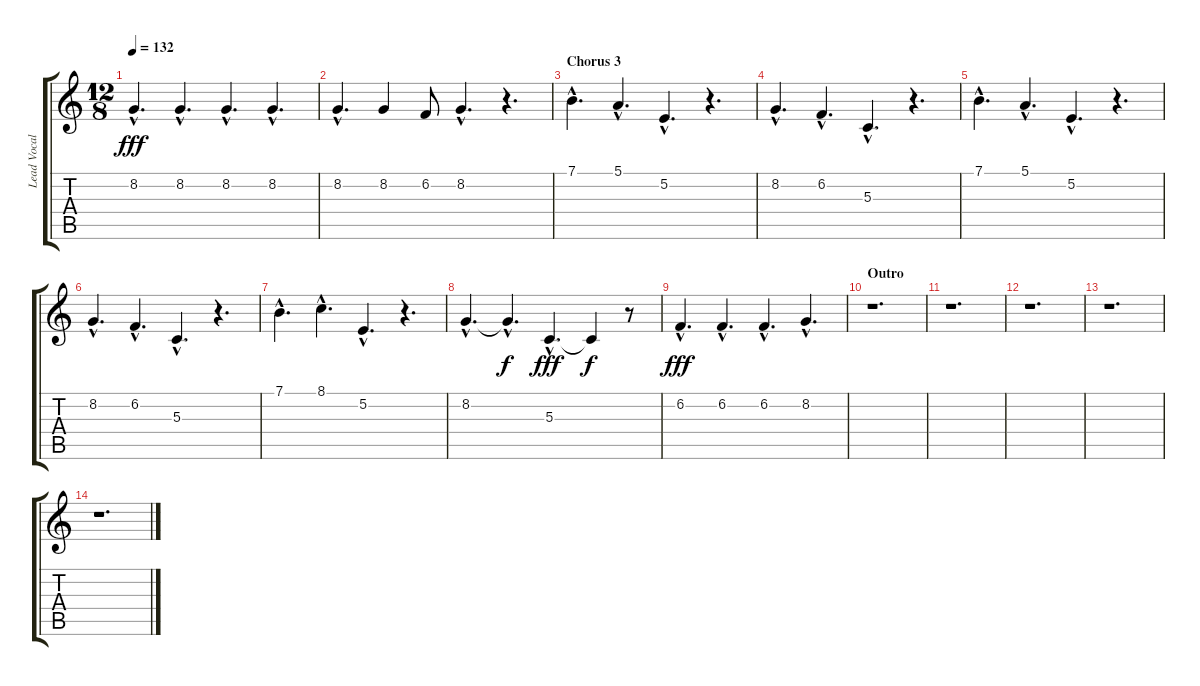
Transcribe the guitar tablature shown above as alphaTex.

\track ("Lead Vocals" "Lead Vocal") {instrument altosax}
\staff {score tabs}
\tuning (E4 B3 G3 D3 A2 E2) {hide}
\ts (12 8)
\tempo 132
\clef g2
\ks c
8.2{hac}.4{d dy fff} 8.2{hac}.4{d} 8.2{hac}.4{d} 8.2{hac}.4{d} |
8.2{hac}.4{d} 8.2.4 6.2.8 8.2{hac}.4{d} r.4{d} |
\section ("" "Chorus 3")
7.1{hac}.4{d} 5.1{hac}.4{d} 5.2{hac}.4{d} r.4{d} |
8.2{hac}.4{d} 6.2{hac}.4{d} 5.3{hac}.4{d} r.4{d} |
7.1{hac}.4{d} 5.1{hac}.4{d} 5.2{hac}.4{d} r.4{d} |
8.2{hac}.4{d} 6.2{hac}.4{d} 5.3{hac}.4{d} r.4{d} |
7.1{hac}.4{d} 8.1{hac}.4{d} 5.2{hac}.4{d} r.4{d} |
8.2{hac}.4{d} 8.2{hac t}.4{d dy f} 5.3{hac}.4{d dy fff} 5.3{t}.4{dy f} r.8 |
6.2{hac}.4{d dy fff} 6.2{hac}.4{d} 6.2{hac}.4{d} 8.2{hac}.4{d} |
\section ("" "Outro")
r.1{d} |
r.1{d} |
r.1{d} |
r.1{d} |
r.1{d}
